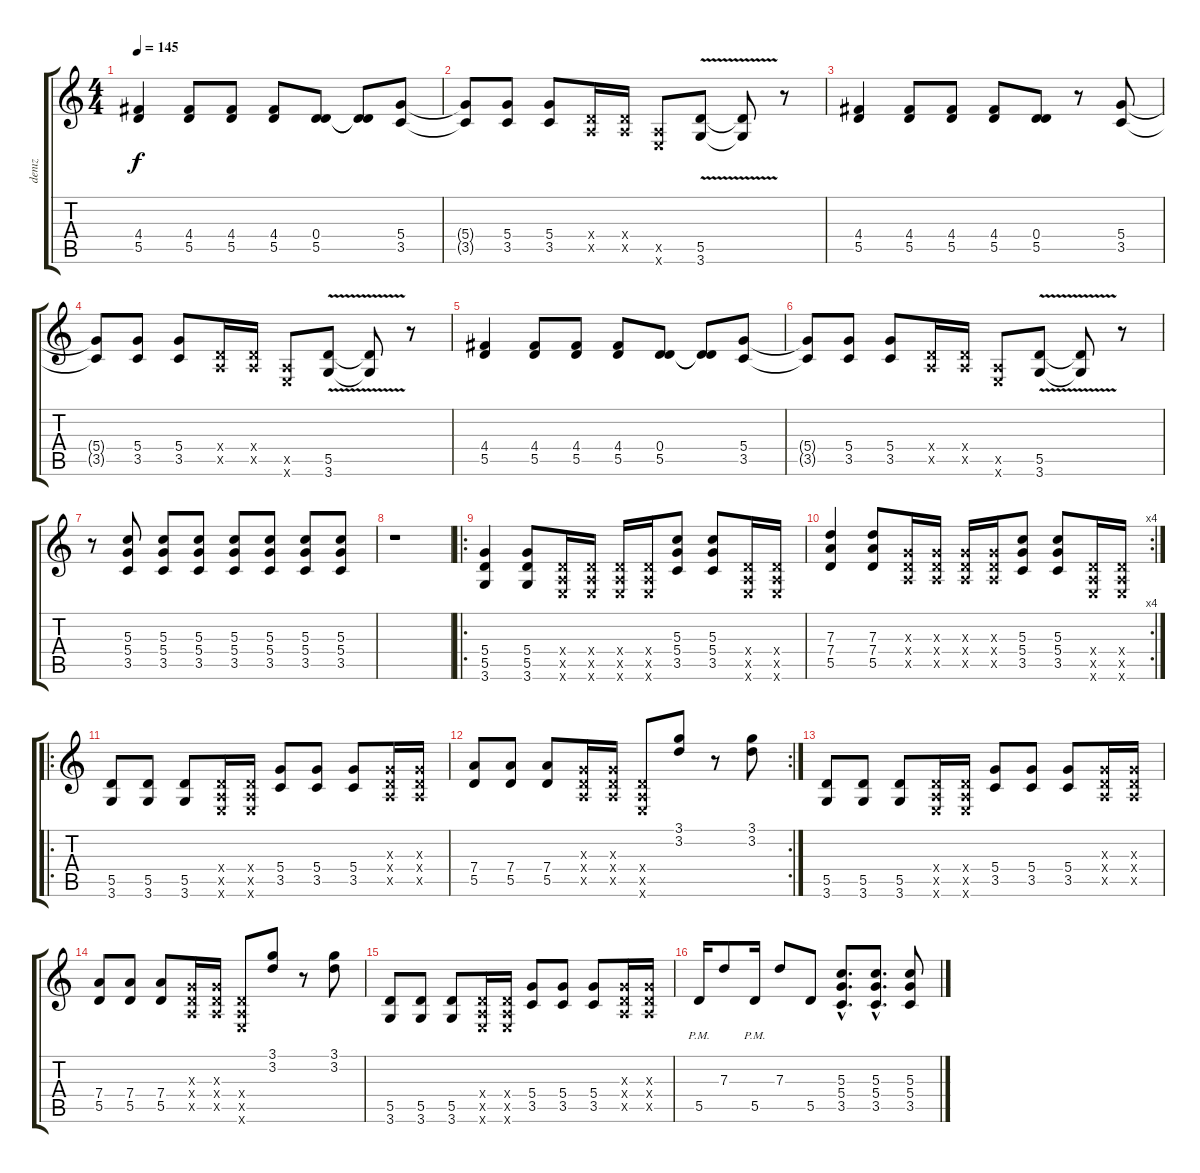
\track ("denız" "denız") {instrument distortionguitar}
\staff {score tabs}
\tuning (E4 B3 G3 D3 A2 E2) {hide}
\ts (4 4)
\tempo 145
\clef g2
\ks c
(4.4 5.5).4{dy f} (4.4 5.5).8 (4.4 5.5).8 (4.4 5.5).8 (0.4 5.5).8 (0.4{t} 5.5{t}).8 (5.4 3.5).8 |
(5.4{t} 3.5{t}).8 (5.4 3.5).8 (5.4 3.5).8 (0.4{x} 0.5{x}).16 (0.4{x} 0.5{x}).16 (0.5{x} 0.6{x}).8 (5.5 3.6{v}).8 (5.5{t} 3.6{t}).8 r.8 |
(4.4 5.5).4 (4.4 5.5).8 (4.4 5.5).8 (4.4 5.5).8 (0.4 5.5).8 r.8 (5.4 3.5).8 |
(5.4{t} 3.5{t}).8 (5.4 3.5).8 (5.4 3.5).8 (0.4{x} 0.5{x}).16 (0.4{x} 0.5{x}).16 (0.5{x} 0.6{x}).8 (5.5 3.6{v}).8 (5.5{t} 3.6{t}).8 r.8 |
(4.4 5.5).4 (4.4 5.5).8 (4.4 5.5).8 (4.4 5.5).8 (0.4 5.5).8 (0.4{t} 5.5{t}).8 (5.4 3.5).8 |
(5.4{t} 3.5{t}).8 (5.4 3.5).8 (5.4 3.5).8 (0.4{x} 0.5{x}).16 (0.4{x} 0.5{x}).16 (0.5{x} 0.6{x}).8 (5.5 3.6{v}).8 (5.5{t} 3.6{t}).8 r.8 |
r.8 (5.3 5.4 3.5).8 (5.3 5.4 3.5).8 (5.3 5.4 3.5).8 (5.3 5.4 3.5).8 (5.3 5.4 3.5).8 (5.3 5.4 3.5).8 (5.3 5.4 3.5).8 |
r.1 |
\ro
(5.4 5.5 3.6).4 (5.4 5.5 3.6).8 (0.4{x} 0.5{x} 0.6{x}).16 (0.4{x} 0.5{x} 0.6{x}).16 (0.4{x} 0.5{x} 0.6{x}).16 (0.4{x} 0.5{x} 0.6{x}).16 (5.3 5.4 3.5).8 (5.3 5.4 3.5).8 (0.4{x} 0.5{x} 0.6{x}).16 (0.4{x} 0.5{x} 0.6{x}).16 |
\rc 4
(7.3 7.4 5.5).4 (7.3 7.4 5.5).8 (0.3{x} 0.4{x} 0.5{x}).16 (0.3{x} 0.4{x} 0.5{x}).16 (0.3{x} 0.4{x} 0.5{x}).16 (0.3{x} 0.4{x} 0.5{x}).16 (5.3 5.4 3.5).8 (5.3 5.4 3.5).8 (0.4{x} 0.5{x} 0.6{x}).16 (0.4{x} 0.5{x} 0.6{x}).16 |
\ro
(5.5 3.6).8 (5.5 3.6).8 (5.5 3.6).8 (0.4{x} 0.5{x} 0.6{x}).16 (0.4{x} 0.5{x} 0.6{x}).16 (5.4 3.5).8 (5.4 3.5).8 (5.4 3.5).8 (0.3{x} 0.4{x} 0.5{x}).16 (0.3{x} 0.4{x} 0.5{x}).16 |
\rc 2
(7.4 5.5).8 (7.4 5.5).8 (7.4 5.5).8 (0.3{x} 0.4{x} 0.5{x}).16 (0.3{x} 0.4{x} 0.5{x}).16 (0.4{x} 0.5{x} 0.6{x}).8 (3.1 3.2).8 r.8 (3.1 3.2).8 |
(5.5 3.6).8 (5.5 3.6).8 (5.5 3.6).8 (0.4{x} 0.5{x} 0.6{x}).16 (0.4{x} 0.5{x} 0.6{x}).16 (5.4 3.5).8 (5.4 3.5).8 (5.4 3.5).8 (0.3{x} 0.4{x} 0.5{x}).16 (0.3{x} 0.4{x} 0.5{x}).16 |
(7.4 5.5).8 (7.4 5.5).8 (7.4 5.5).8 (0.3{x} 0.4{x} 0.5{x}).16 (0.3{x} 0.4{x} 0.5{x}).16 (0.4{x} 0.5{x} 0.6{x}).8 (3.1 3.2).8 r.8 (3.1 3.2).8 |
(5.5 3.6).8 (5.5 3.6).8 (5.5 3.6).8 (0.4{x} 0.5{x} 0.6{x}).16 (0.4{x} 0.5{x} 0.6{x}).16 (5.4 3.5).8 (5.4 3.5).8 (5.4 3.5).8 (0.3{x} 0.4{x} 0.5{x}).16 (0.3{x} 0.4{x} 0.5{x}).16 |
5.5{pm}.16 7.3.8 5.5{pm}.16 7.3.8 5.5.8 (5.3{hac} 5.4{hac} 3.5{hac}).8{d} (5.3{hac} 5.4{hac} 3.5{hac}).8{d} (5.3 5.4 3.5).8
